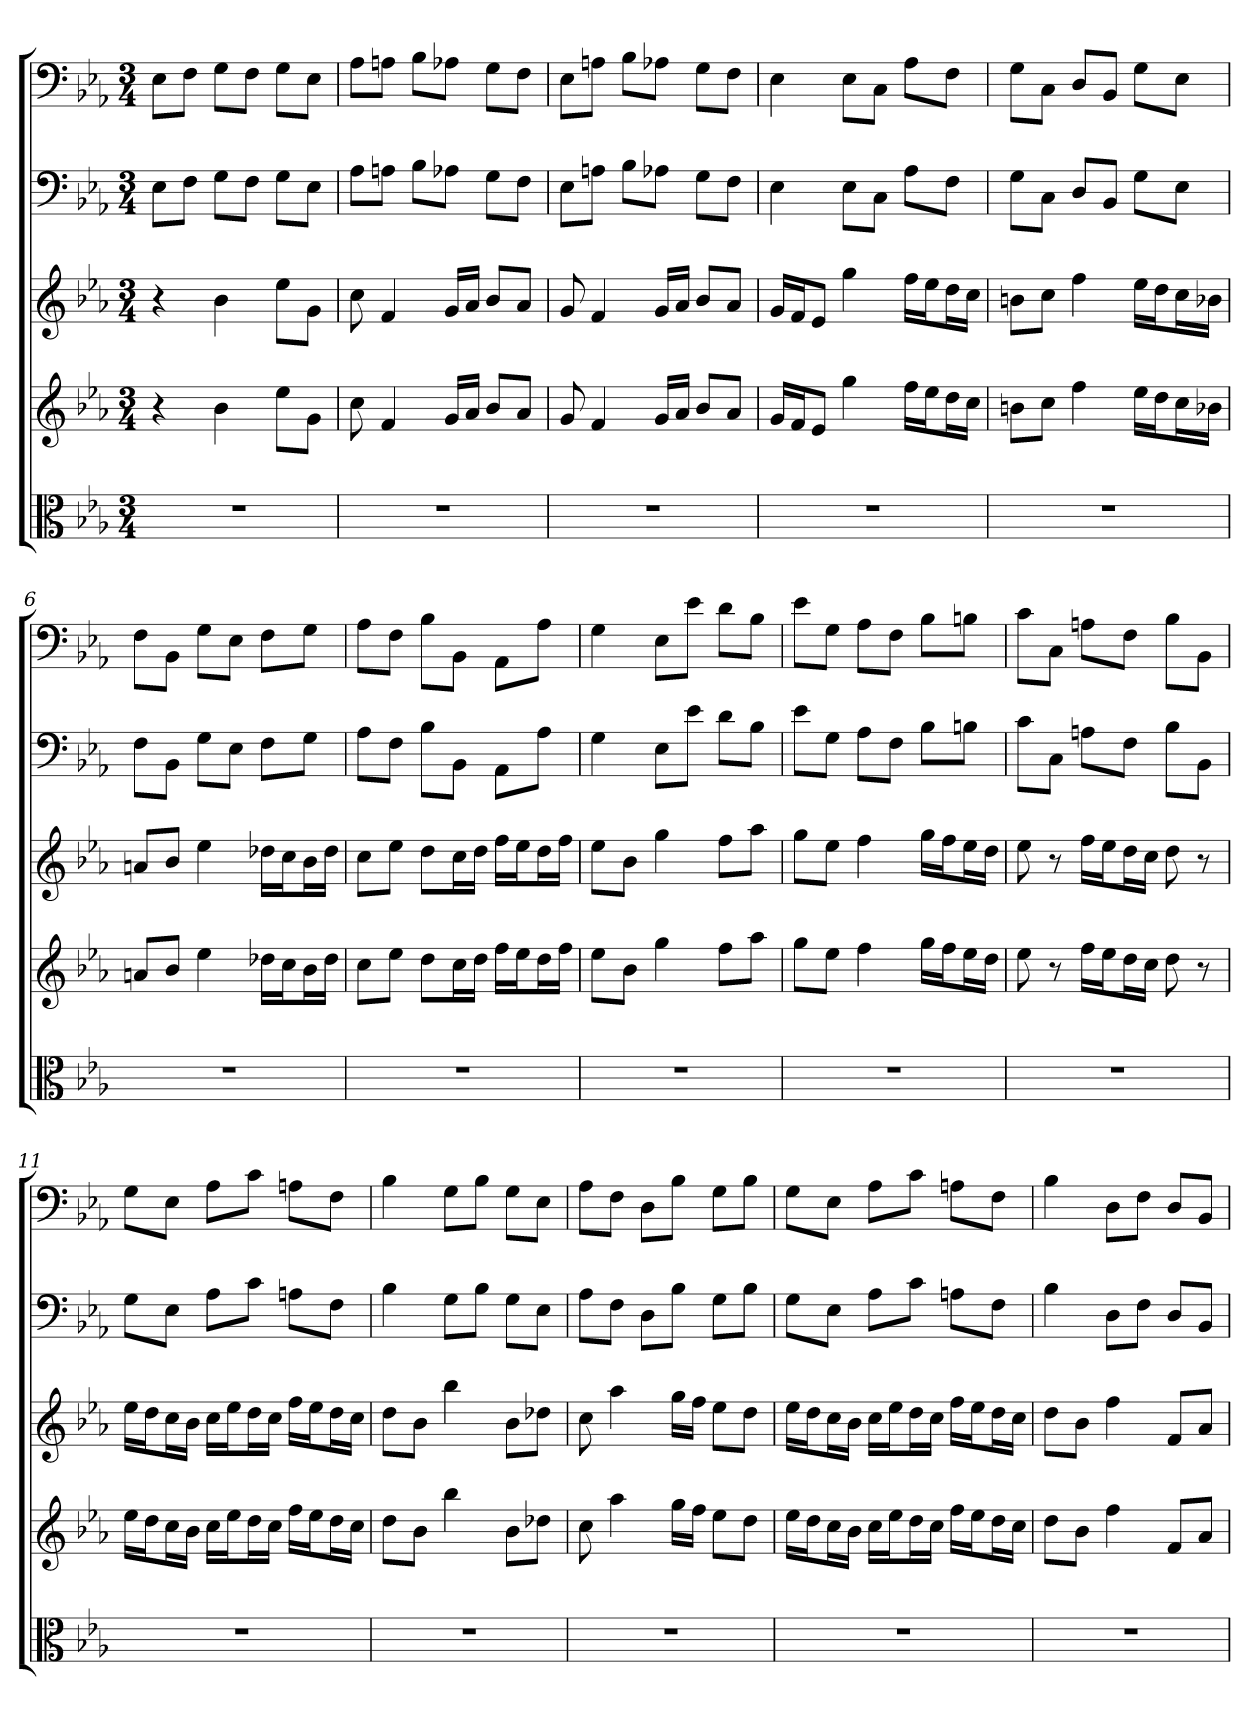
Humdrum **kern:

**kern	**kern	**kern	**kern	**kern
*part5	*part4	*part3	*part2	*part1
*staff5	*staff4	*staff3	*staff2	*staff1
*clefC3	*	*	*clefF4	*clefF4
*k[b-e-a-]	*k[b-e-a-]	*k[b-e-a-]	*k[b-e-a-]	*k[b-e-a-]
*E-:	*E-:	*E-:	*E-:	*E-:
*M3/4	*M3/4	*M3/4	*M3/4	*M3/4
=1	=1	=1	=1	=1
2.r	4r	4r	8E-\L	8E-\L
.	.	.	8F\J	8F\J
.	4b-	4b-	8G\L	8G\L
.	.	.	8F\J	8F\J
.	8ee-L	8ee-L	8G\L	8G\L
.	8gJ	8gJ	8E-\J	8E-\J
=2	=2	=2	=2	=2
2.r	8cc	8cc	8A-\L	8A-\L
.	4f	4f	8An\J	8An\J
.	.	.	8B-\L	8B-\L
.	16gLL	16gLL	8A-X\J	8A-X\J
.	16a-JJ	16a-JJ	.	.
.	8b-L	8b-L	8G\L	8G\L
.	8a-J	8a-J	8F\J	8F\J
=3	=3	=3	=3	=3
2.r	8g	8g	8E-\L	8E-\L
.	4f	4f	8An\J	8An\J
.	.	.	8B-\L	8B-\L
.	16gLL	16gLL	8A-X\J	8A-X\J
.	16a-JJ	16a-JJ	.	.
.	8b-L	8b-L	8G\L	8G\L
.	8a-J	8a-J	8F\J	8F\J
=4	=4	=4	=4	=4
2.r	16gLL	16gLL	4E-	4E-
.	16fJ	16fJ	.	.
.	8e-J	8e-J	.	.
.	4gg	4gg	8E-\L	8E-\L
.	.	.	8C\J	8C\J
.	16ffLL	16ffLL	8A-\L	8A-\L
.	16ee-J	16ee-J	.	.
.	16ddL	16ddL	8F\J	8F\J
.	16ccJJ	16ccJJ	.	.
=5	=5	=5	=5	=5
2.r	8bnL	8bnL	8G\L	8G\L
.	8ccJ	8ccJ	8C\J	8C\J
.	4ff	4ff	8D/L	8D/L
.	.	.	8BB-/J	8BB-/J
.	16ee-LL	16ee-LL	8G\L	8G\L
.	16ddJ	16ddJ	.	.
.	16ccL	16ccL	8E-\J	8E-\J
.	16b-XJJ	16b-XJJ	.	.
=6	=6	=6	=6	=6
2.r	8anL	8anL	8F\L	8F\L
.	8b-J	8b-J	8BB-\J	8BB-\J
.	4ee-	4ee-	8G\L	8G\L
.	.	.	8E-\J	8E-\J
.	16dd-XLL	16dd-XLL	8F\L	8F\L
.	16ccJ	16ccJ	.	.
.	16b-L	16b-L	8G\J	8G\J
.	16dd-JJ	16dd-JJ	.	.
=7	=7	=7	=7	=7
2.r	8ccL	8ccL	8A-\L	8A-\L
.	8ee-J	8ee-J	8F\J	8F\J
.	8ddL	8ddL	8B-\L	8B-\L
.	16ccL	16ccL	8BB-\J	8BB-\J
.	16ddJJ	16ddJJ	.	.
.	16ffLL	16ffLL	8AA-\L	8AA-\L
.	16ee-J	16ee-J	.	.
.	16ddL	16ddL	8A-\J	8A-\J
.	16ffJJ	16ffJJ	.	.
=8	=8	=8	=8	=8
2.r	8ee-L	8ee-L	4G	4G
.	8b-J	8b-J	.	.
.	4gg	4gg	8E-\L	8E-\L
.	.	.	8e-\J	8e-\J
.	8ffL	8ffL	8d\L	8d\L
.	8aa-J	8aa-J	8B-\J	8B-\J
=9	=9	=9	=9	=9
2.r	8ggL	8ggL	8e-\L	8e-\L
.	8ee-J	8ee-J	8G\J	8G\J
.	4ff	4ff	8A-\L	8A-\L
.	.	.	8F\J	8F\J
.	16ggLL	16ggLL	8B-\L	8B-\L
.	16ffJ	16ffJ	.	.
.	16ee-L	16ee-L	8Bn\J	8Bn\J
.	16ddJJ	16ddJJ	.	.
=10	=10	=10	=10	=10
2.r	8ee-	8ee-	8c\L	8c\L
.	8r	8r	8C\J	8C\J
.	16ffLL	16ffLL	8An\L	8An\L
.	16ee-J	16ee-J	.	.
.	16ddL	16ddL	8F\J	8F\J
.	16ccJJ	16ccJJ	.	.
.	8dd	8dd	8B-\L	8B-\L
.	8r	8r	8BB-\J	8BB-\J
=11	=11	=11	=11	=11
2.r	16ee-LL	16ee-LL	8G\L	8G\L
.	16ddJ	16ddJ	.	.
.	16ccL	16ccL	8E-\J	8E-\J
.	16b-JJ	16b-JJ	.	.
.	16ccLL	16ccLL	8A-\L	8A-\L
.	16ee-J	16ee-J	.	.
.	16ddL	16ddL	8c\J	8c\J
.	16ccJJ	16ccJJ	.	.
.	16ffLL	16ffLL	8An\L	8An\L
.	16ee-J	16ee-J	.	.
.	16ddL	16ddL	8F\J	8F\J
.	16ccJJ	16ccJJ	.	.
=12	=12	=12	=12	=12
2.r	8ddL	8ddL	4B-	4B-
.	8b-J	8b-J	.	.
.	4bb-	4bb-	8G\L	8G\L
.	.	.	8B-\J	8B-\J
.	8b-L	8b-L	8G\L	8G\L
.	8dd-XJ	8dd-XJ	8E-\J	8E-\J
=13	=13	=13	=13	=13
2.r	8cc	8cc	8A-\L	8A-\L
.	4aa-	4aa-	8F\J	8F\J
.	.	.	8D\L	8D\L
.	16ggLL	16ggLL	8B-\J	8B-\J
.	16ffJJ	16ffJJ	.	.
.	8ee-L	8ee-L	8G\L	8G\L
.	8ddJ	8ddJ	8B-\J	8B-\J
=14	=14	=14	=14	=14
2.r	16ee-LL	16ee-LL	8G\L	8G\L
.	16ddJ	16ddJ	.	.
.	16ccL	16ccL	8E-\J	8E-\J
.	16b-JJ	16b-JJ	.	.
.	16ccLL	16ccLL	8A-\L	8A-\L
.	16ee-J	16ee-J	.	.
.	16ddL	16ddL	8c\J	8c\J
.	16ccJJ	16ccJJ	.	.
.	16ffLL	16ffLL	8An\L	8An\L
.	16ee-J	16ee-J	.	.
.	16ddL	16ddL	8F\J	8F\J
.	16ccJJ	16ccJJ	.	.
=15	=15	=15	=15	=15
2.r	8ddL	8ddL	4B-	4B-
.	8b-J	8b-J	.	.
.	4ff	4ff	8D\L	8D\L
.	.	.	8F\J	8F\J
.	8fL	8fL	8D/L	8D/L
.	8a-J	8a-J	8BB-/J	8BB-/J
=	=	=	=	=
*-	*-	*-	*-	*-
